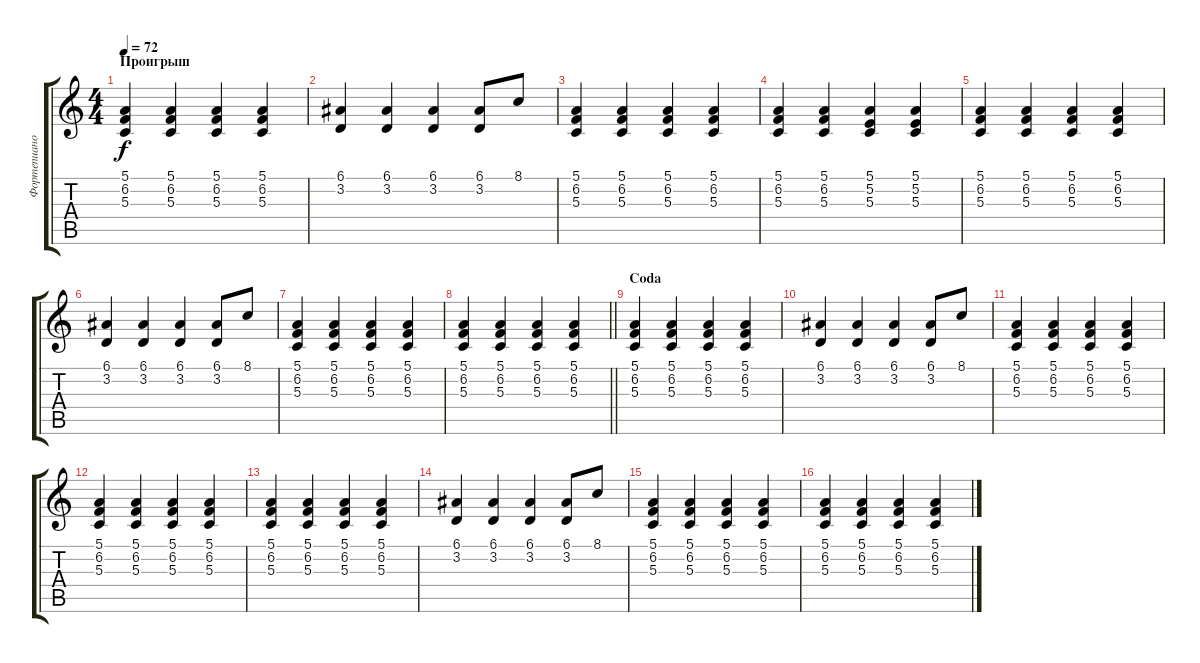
\track ("Фортепиано (п.р.)" "Фортепиано") {instrument acousticgrandpiano}
\staff {score tabs}
\tuning (E4 B3 G3 D3 A2 E2) {hide}
\ts (4 4)
\section ("" "Проигрыш")
\tempo 72
\clef g2
\ks c
(5.1 6.2 5.3).4{dy f} (5.1 6.2 5.3).4 (5.1 6.2 5.3).4 (5.1 6.2 5.3).4 |
(6.1 3.2).4 (6.1 3.2).4 (6.1 3.2).4 (6.1 3.2).8 8.1.8 |
(5.1 6.2 5.3).4 (5.1 6.2 5.3).4 (5.1 6.2 5.3).4 (5.1 6.2 5.3).4 |
(5.1 6.2 5.3).4 (5.1 6.2 5.3).4 (5.1 5.2 5.3).4 (5.1 5.2 5.3).4 |
(5.1 6.2 5.3).4 (5.1 6.2 5.3).4 (5.1 6.2 5.3).4 (5.1 6.2 5.3).4 |
(6.1 3.2).4 (6.1 3.2).4 (6.1 3.2).4 (6.1 3.2).8 8.1.8 |
(5.1 6.2 5.3).4 (5.1 6.2 5.3).4 (5.1 6.2 5.3).4 (5.1 6.2 5.3).4 |
\barLineRight lightlight
(5.1 6.2 5.3).4 (5.1 6.2 5.3).4 (5.1 6.2 5.3).4 (5.1 6.2 5.3).4 |
\section ("" "Coda")
(5.1 6.2 5.3).4 (5.1 6.2 5.3).4 (5.1 6.2 5.3).4 (5.1 6.2 5.3).4 |
(6.1 3.2).4 (6.1 3.2).4 (6.1 3.2).4 (6.1 3.2).8 8.1.8 |
(5.1 6.2 5.3).4 (5.1 6.2 5.3).4 (5.1 6.2 5.3).4 (5.1 6.2 5.3).4 |
(5.1 6.2 5.3).4 (5.1 6.2 5.3).4 (5.1 6.2 5.3).4 (5.1 6.2 5.3).4 |
(5.1 6.2 5.3).4 (5.1 6.2 5.3).4 (5.1 6.2 5.3).4 (5.1 6.2 5.3).4 |
(6.1 3.2).4 (6.1 3.2).4 (6.1 3.2).4 (6.1 3.2).8 8.1.8 |
(5.1 6.2 5.3).4 (5.1 6.2 5.3).4 (5.1 6.2 5.3).4 (5.1 6.2 5.3).4 |
(5.1 6.2 5.3).4 (5.1 6.2 5.3).4 (5.1 6.2 5.3).4 (5.1 6.2 5.3).4
